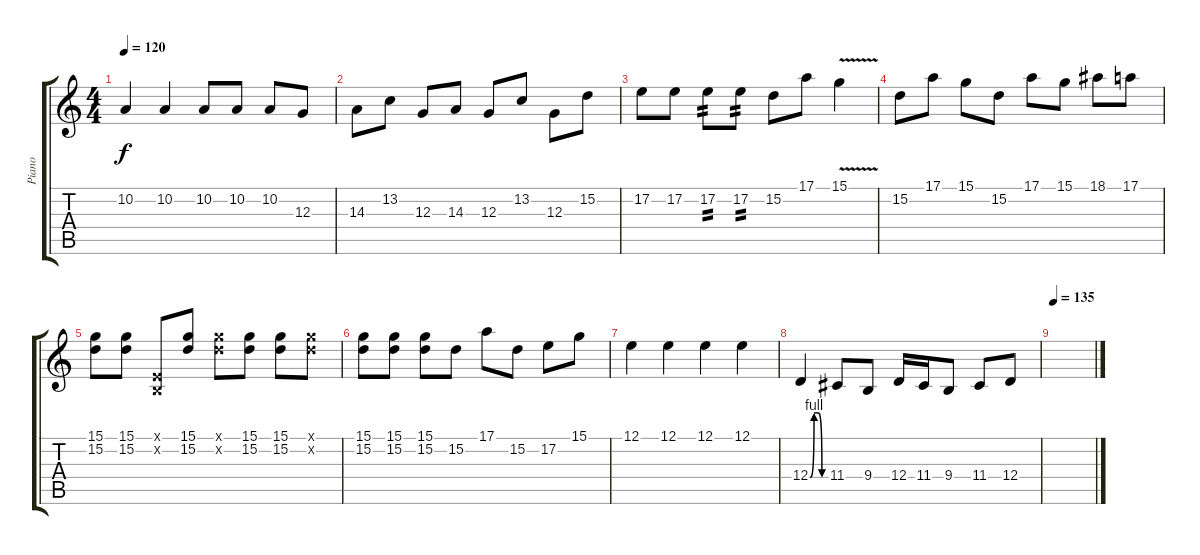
\track ("Piano" "Piano") {instrument electricgrandpiano}
\staff {score tabs}
\tuning (E4 B3 G3 D3 A2 E2) {hide}
\ts (4 4)
\tempo 120
\clef g2
\ks c
10.2.4{dy f} 10.2.4 10.2.8 10.2.8 10.2.8 12.3.8 |
14.3.8 13.2.8 12.3.8 14.3.8 12.3.8 13.2.8 12.3.8 15.2.8 |
17.2.8 17.2.8 17.2.8{tp 2} 17.2.8{tp 2} 15.2.8 17.1.8 15.1{v}.4 |
15.2.8 17.1.8 15.1.8 15.2.8 17.1.8 15.1.8 18.1.8 17.1.8 |
(15.1 15.2).8 (15.1 15.2).8 (0.1{x} 0.2{x}).8 (15.1 15.2).8 (15.1{x} 15.2{x}).8 (15.1 15.2).8 (15.1 15.2).8 (15.1{x} 15.2{x}).8 |
(15.1 15.2).8 (15.1 15.2).8 (15.1 15.2).8 15.2.8 17.1.8 15.2.8 17.2.8 15.1.8 |
12.1.4 12.1.4 12.1.4 12.1.4 |
12.4{be (custom 0 0 15 4 30 4 45 0 60 0)}.4 11.4.8 9.4.8 12.4.16 11.4.16 9.4.8 11.4.8 12.4.8 |
\tempo 135
